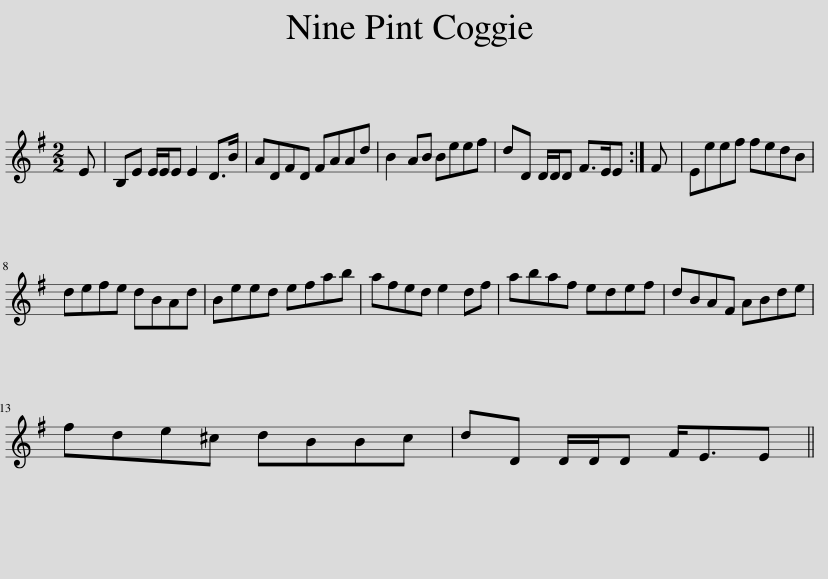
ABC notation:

X:1
L:1/8
M:2/2
I:linebreak $
K:Emin
V:1 treble
V:1
 E | B,E E/E/E E2 D>B | ADFD FAAd | B2 AB Beef | dD D/D/D F>EE :| %5
 F | Eeef fedB |$ defe dBAd | Beed efab | afed e2 df | %10
 abaf edef | dBAF ABde |$ fde^c dBBc | dD D/D/D F<EE || %14
